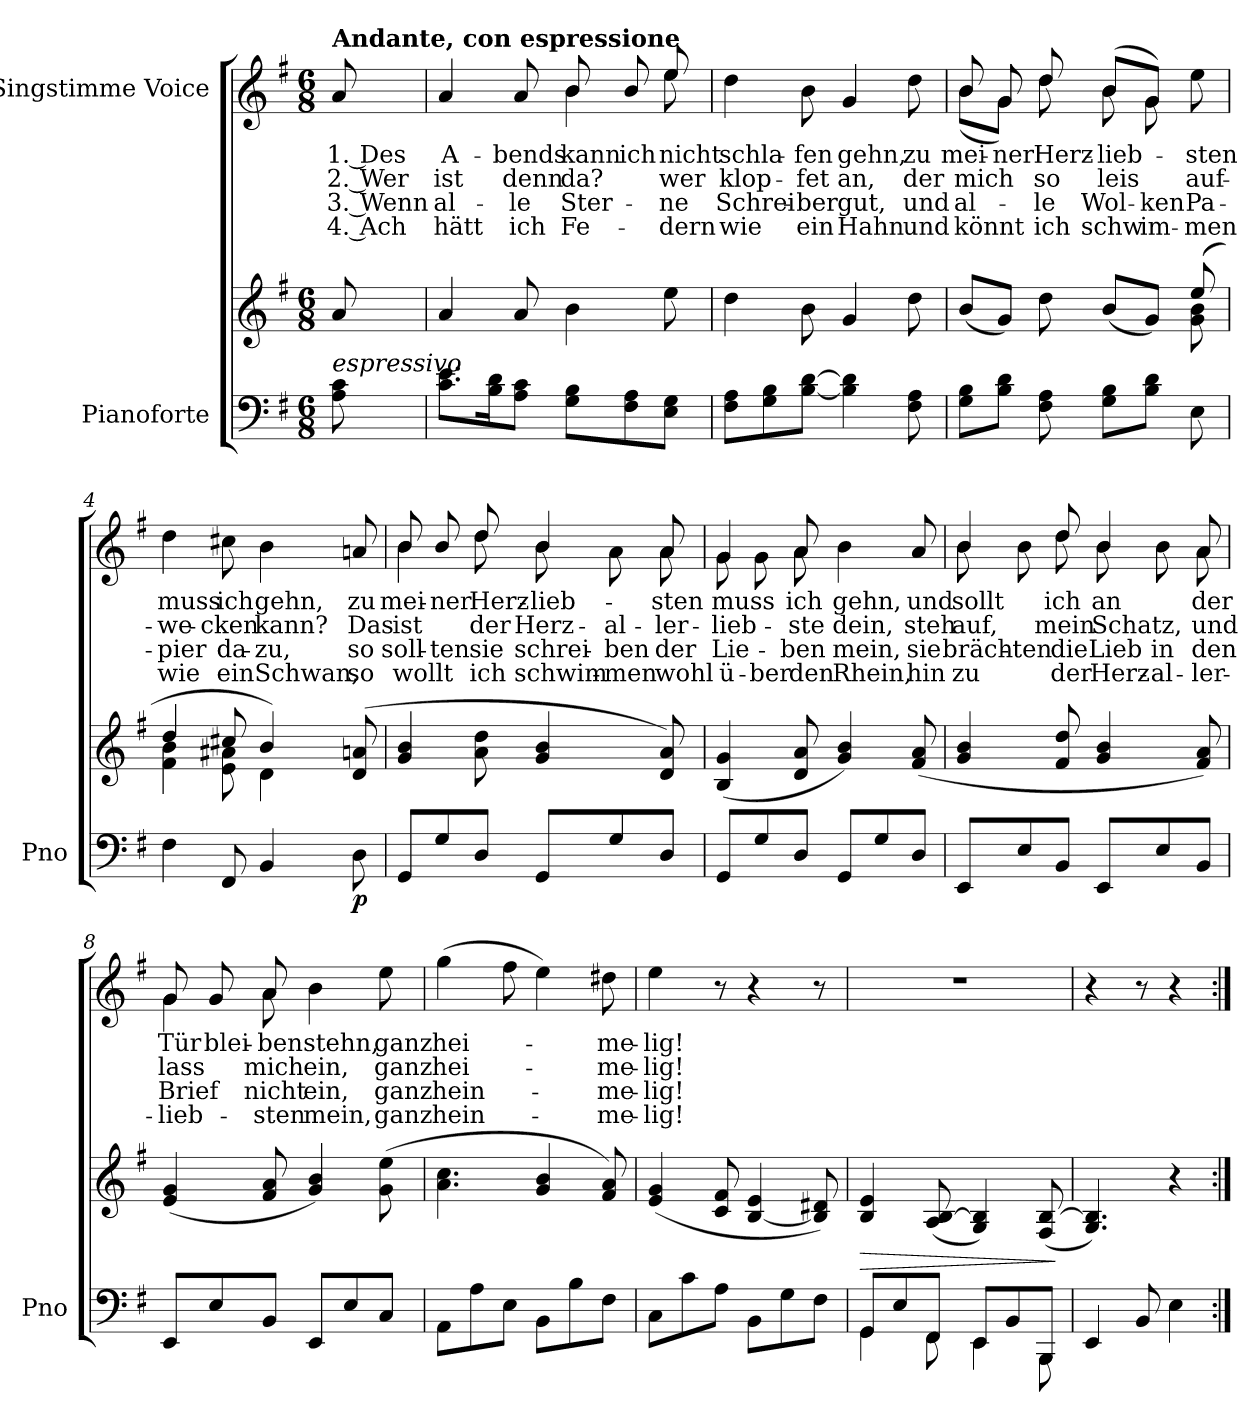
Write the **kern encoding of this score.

**kern	**kern	**dynam	**kern	**text	**text	**text	**text
*part2	*part2	*part2	*part1	*part1	*part1	*part1	*part1
*staff3	*staff2	*staff2/3	*staff1	*staff1	*staff1	*staff1	*staff1
*I"Pianoforte	*	*	*I"Singstimme Voice	*	*	*	*
*I'Pno	*	*	*	*	*	*	*
*clefF4	*clefG2	*	*clefG2	*	*	*	*
*k[f#]	*k[f#]	*	*k[f#]	*	*	*	*
*M6/8	*M6/8	*	*M6/8	*	*	*	*
=	=	=	=	=	=	=	=
!	!	!	!LO:TX:a:B:t=Andante, con espressione	!	!	!	!
!LO:TX:i:t=espressivo	!	!	!	!	!	!	!
8A\ 8c\	8a/	.	8a/	1. Des	2. Wer	3. Wenn	4. Ach
=1	=1	=1	=1	=1	=1	=1	=1
*	*	*	*^	*	*	*	*
8.c\ 8.e\L	4a/	.	4a/	4.ryy	A-	ist	al-	hätt
16B\ 16d\K	.	.	.	.	.	.	.	.
8A\ 8c\J	8a/	.	8a/	.	-bends	denn	-le	ich
8G\ 8B\L	4b\	.	8b/	4b\	kann	da?	Ster-	Fe-
8F#\ 8A\	.	.	8b/	.	ich	.	.	.
8E\ 8G\J	8ee\	.	8ee/	8ee\	nicht	wer	-ne	-dern
*	*	*	*v	*v	*	*	*	*
=2	=2	=2	=2	=2	=2	=2	=2
8F#\ 8A\L	4dd\	.	4dd\	schla-	klop-	Schrei-	wie
8G\ 8B\	.	.	.	.	.	.	.
[8B\ [8d\J	8b\	.	8b\	-fen	-fet	-ber	ein
4B\] 4d\]	4g/	.	4g/	gehn,	an,	gut,	Hahn
8F#\ 8A\	8dd\	.	8dd\	zu	der	und	und
=3	=3	=3	=3	=3	=3	=3	=3
*	*^	*	*^	*	*	*	*
8G\ 8B\L	(8b/L	8ryy	.	8b/	(8b\L	mei-	mich	al-	könnt
*	*v	*v	*	*	*	*	*	*	*
8B\ 8d\J	8g/J)	.	8g/	8g\J)	-ner	.	.	.
8F#\ 8A\	8dd\	.	8dd/	8dd\	Herz-	so	-le	ich
8G\ 8B\L	(8b/L	.	(8b/L	8b\	-lieb-	leis	Wol-	schw
8B\ 8d\J	8g/J)	.	8g/J)	8g\	.	.	-ken	im-
*	*^	*	*	*	*	*	*	*
8E\	(8ee/	8g\ 8b\	.	8ee\	8ryy	-sten	auf-	Pa-	-men
*	*	*	*	*v	*v	*	*	*	*
=4	=4	=4	=4	=4	=4	=4	=4	=4
4F#\	4dd/	4f#\ 4b\	.	4dd\	muss	-we-	-pier	wie
8FF#/	8cc#X/	8e\ 8a#X\	.	8cc#X\	ich	-cken	da-	ein
4BB/	4b/)	4d\	.	4b\	gehn,	kann?	-zu,	Schwan,
!	!	!	!LO:DY:b=2	!	!	!	!	!
8D\	(8d/ 8an/	8ryy	p	8an/	zu	Das	so	so
*	*v	*v	*	*	*	*	*	*
=5	=5	=5	=5	=5	=5	=5	=5
*	*	*	*^	*	*	*	*
8GG/L	4g/ 4b/	.	8b/	4b\	mei-	ist	soll-	wollt
8G/	.	.	8b/	.	-ner	.	-ten	.
8D/J	8a\ 8dd\	.	8dd/	8dd\	Herz-	der	sie	ich
8GG/L	4g/ 4b/	.	8b\	4b/	-lieb-	Herz-	schrei-	schwim-
8G/	.	.	8a\	.	.	-al-	-ben	-men
8D/J	8d/ 8a/)	.	8a/	8a\	-sten	-ler-	der	wohl
=6	=6	=6	=6	=6	=6	=6	=6	=6
8GG/L	(4B/ 4g/	.	8g\	4g/	muss	-lieb-	Lie-	ü-
8G/	.	.	8g\	.	.	.	.	-ber
8D/J	8d/ 8a/	.	8a/	8a\	ich	-ste	-ben	den
8GG/L	4g/ 4b/)	.	4b\	4.ryy	gehn,	dein,	mein,	Rhein,
8G/	.	.	.	.	.	.	.	.
8D/J	(8f#/ 8a/	.	8a/	.	und	steh	sie	hin
=7	=7	=7	=7	=7	=7	=7	=7	=7
8EE/L	4g/ 4b/	.	8b\	4b/	sollt	auf,	bräch-	zu
8E/	.	.	8b\	.	.	.	-ten	.
8BB/J	8f#/ 8dd/	.	8dd/	8dd\	ich	mein	die	der
8EE/L	4g/ 4b/	.	8b\	4b/	an	Schatz,	Lieb	Herz-
8E/	.	.	8b\	.	.	.	in	-al-
8BB/J	8f#/ 8a/)	.	8a/	8a\	der	und	den	-ler-
=8	=8	=8	=8	=8	=8	=8	=8	=8
8EE/L	(4e/ 4g/	.	8g/	4g\	Tür	lass	Brief	-lieb-
8E/	.	.	8g/	.	blei-	.	.	.
8BB/J	8f#/ 8a/	.	8a/	8a\	-ben	mich	nicht	-sten
8EE/L	4g/ 4b/)	.	4b\	4.ryy	stehn,	ein,	ein,	mein,
8E/	.	.	.	.	.	.	.	.
8C/J	(8g\ 8ee\	.	8ee\	.	ganz	ganz	ganz	ganz
*	*	*	*v	*v	*	*	*	*
=9	=9	=9	=9	=9	=9	=9	=9
8AA\L	4.a\ 4.cc\	.	(4gg\	hei-	hei-	hein-	hein-
8A\	.	.	.	.	.	.	.
8E\J	.	.	8ff#\	.	.	.	.
8BB\L	4g/ 4b/	.	4ee\)	.	.	.	.
8B\	.	.	.	.	.	.	.
8F#\J	8f#/ 8a/)	.	8dd#X\	-me-	-me-	-me-	-me-
=10	=10	=10	=10	=10	=10	=10	=10
8C\L	(4e/ 4g/	.	4ee\	-lig!	-lig!	-lig!	-lig!
8c\	.	.	.	.	.	.	.
8A\J	8c/ 8f#/	.	8r	.	.	.	.
8BB\L	[4B/ 4e/	.	4r	.	.	.	.
8G\	.	.	.	.	.	.	.
8F#\J	8B/] 8d#X/)	.	8r	.	.	.	.
=11	=11	=11	=11	=11	=11	=11	=11
*^	*	*	*	*	*	*	*
!	!	!	!LO:HP:b	!	!	!	!	!
8GG/L	4GG\	4B/ 4e/	>	2.r	.	.	.	.
8E/	.	.	.	.	.	.	.	.
8FF#/J	8FF#\	(<8A/ [8B/	.	.	.	.	.	.
8EE/L	4EE\	4G/ 4B/])	.	.	.	.	.	.
8BB/	.	.	.	.	.	.	.	.
8BBB/J	8BBB\	(<8F#/ [8B/	.	.	.	.	.	.
*v	*v	*	*	*	*	*	*	*
.	.	]	.	.	.	.	.
=12	=12	=12	=12	=12	=12	=12	=12
4EE/	4.G/ 4.B/])	.	4r	.	.	.	.
8BB/	.	.	8r	.	.	.	.
4E\	4r	.	4r	.	.	.	.
=:|!	=:|!	=:|!	=:|!	=:|!	=:|!	=:|!	=:|!
*-	*-	*-	*-	*-	*-	*-	*-
